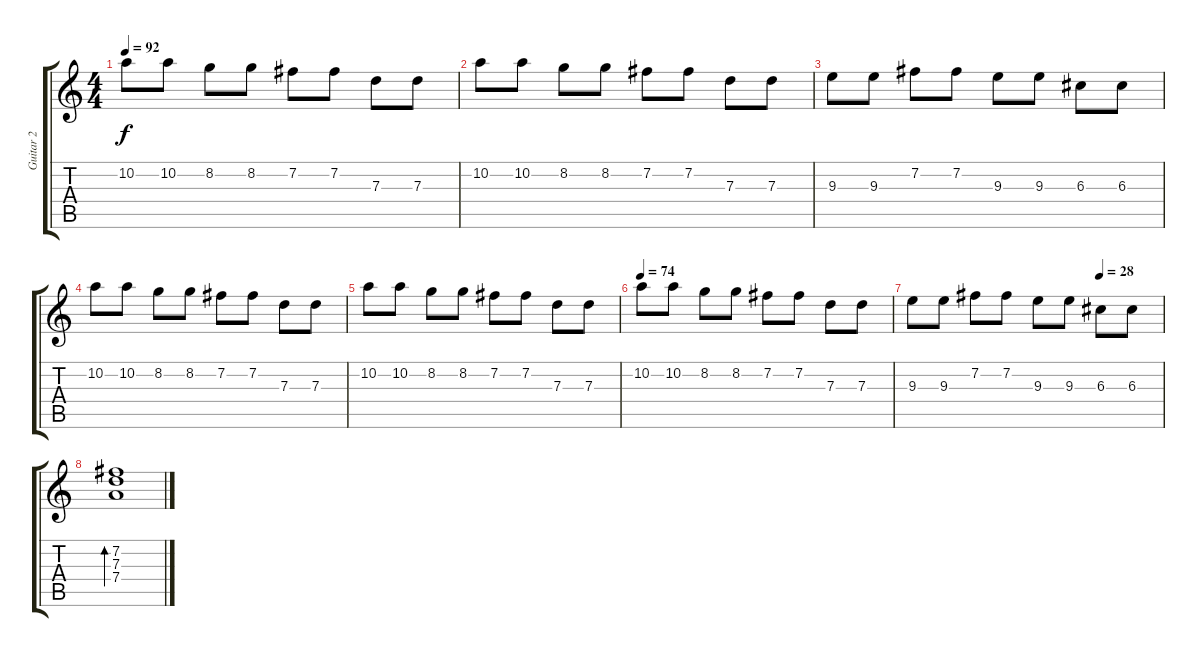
\track ("Guitar 2" "Guitar 2") {instrument electricguitarclean}
\staff {score tabs}
\tuning (E4 B3 G3 D3 A2 E2) {hide}
\ts (4 4)
\tempo 92
\clef g2
\ks c
10.2.8{dy f} 10.2.8 8.2.8 8.2.8 7.2.8 7.2.8 7.3.8 7.3.8 |
10.2.8 10.2.8 8.2.8 8.2.8 7.2.8 7.2.8 7.3.8 7.3.8 |
9.3.8 9.3.8 7.2.8 7.2.8 9.3.8 9.3.8 6.3.8 6.3.8 |
10.2.8 10.2.8 8.2.8 8.2.8 7.2.8 7.2.8 7.3.8 7.3.8 |
10.2.8 10.2.8 8.2.8 8.2.8 7.2.8 7.2.8 7.3.8 7.3.8 |
\tempo 74
10.2.8 10.2.8 8.2.8 8.2.8 7.2.8 7.2.8 7.3.8 7.3.8 |
\tempo (28 0.75)
9.3.8 9.3.8 7.2.8 7.2.8 9.3.8 9.3.8 6.3.8 6.3.8 |
(7.2 7.3 7.4).1{bd 240}
